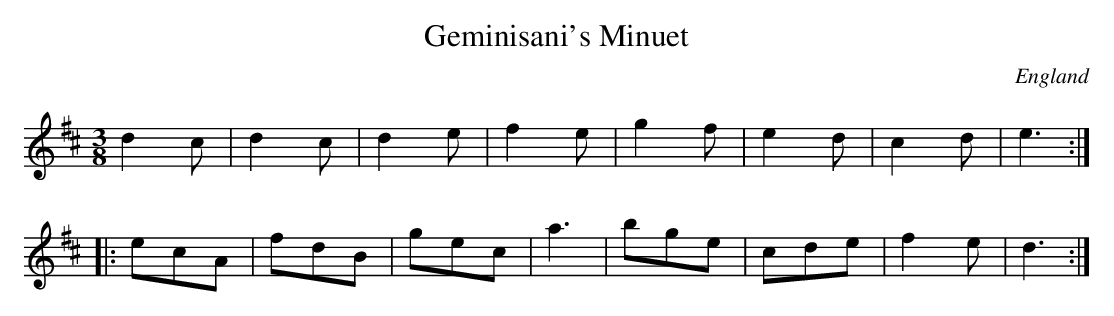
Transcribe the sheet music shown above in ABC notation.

X:1
T:Geminisani's Minuet
L:1/8
M:3/8
O:England
K:D major
d2c | d2c | d2e | f2e | g2f | e2d | c2d | e3 ::
ecA | fdB | gec | a3 | bge | cde | f2e | d3 :|
